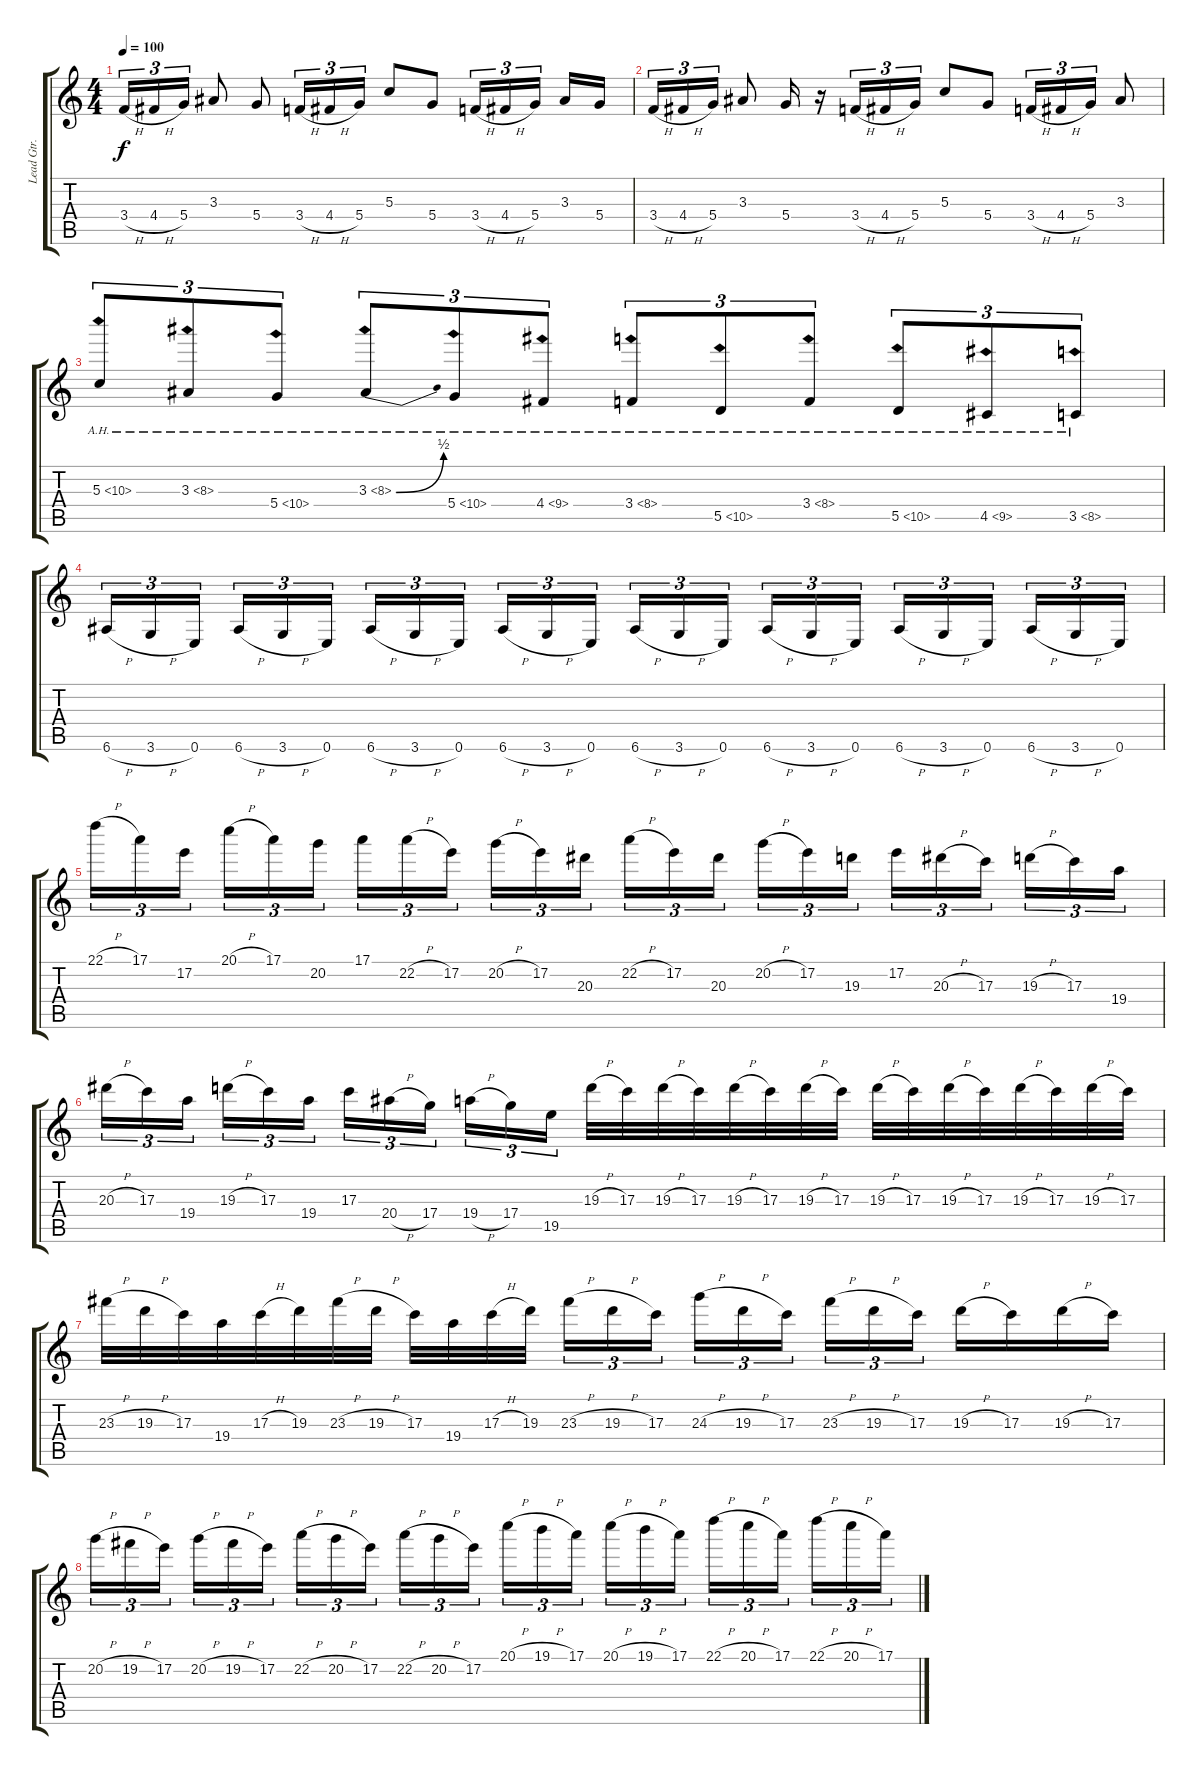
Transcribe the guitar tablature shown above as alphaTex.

\track ("Lead Gtr." "Lead Gtr.") {instrument overdrivenguitar}
\staff {score tabs}
\tuning (E4 B3 G3 D3 A2 E2) {hide}
\ts (4 4)
\tempo 100
\clef g2
\ks c
3.4{h}.16{tu (3 2) dy f} 4.4{h}.16{tu (3 2)} 5.4.16{tu (3 2)} 3.3.8 5.4.8 3.4{h}.16{tu (3 2)} 4.4{h}.16{tu (3 2)} 5.4.16{tu (3 2)} 5.3.8 5.4.8 3.4{h}.16{tu (3 2)} 4.4{h}.16{tu (3 2)} 5.4.16{tu (3 2)} 3.3.16 5.4.16 |
3.4{h}.16{tu (3 2)} 4.4{h}.16{tu (3 2)} 5.4.16{tu (3 2)} 3.3.8 5.4.16 r.16 3.4{h}.16{tu (3 2)} 4.4{h}.16{tu (3 2)} 5.4.16{tu (3 2)} 5.3.8 5.4.8 3.4{h}.16{tu (3 2)} 4.4{h}.16{tu (3 2)} 5.4.16{tu (3 2)} 3.3.8 |
5.3{ah 5}.8{tu (3 2)} 3.3{ah 5}.8{tu (3 2)} 5.4{ah 5}.8{tu (3 2)} 3.3{be (bend 0 0 60 2) ah 5}.8{tu (3 2)} 5.4{ah 5}.8{tu (3 2)} 4.4{ah 5}.8{tu (3 2)} 3.4{ah 5}.8{tu (3 2)} 5.5{ah 5}.8{tu (3 2)} 3.4{ah 5}.8{tu (3 2)} 5.5{ah 5}.8{tu (3 2)} 4.5{ah 5}.8{tu (3 2)} 3.5{ah 5}.8{tu (3 2)} |
6.6{h}.16{tu (3 2)} 3.6{h}.16{tu (3 2)} 0.6.16{tu (3 2)} 6.6{h}.16{tu (3 2)} 3.6{h}.16{tu (3 2)} 0.6.16{tu (3 2)} 6.6{h}.16{tu (3 2)} 3.6{h}.16{tu (3 2)} 0.6.16{tu (3 2)} 6.6{h}.16{tu (3 2)} 3.6{h}.16{tu (3 2)} 0.6.16{tu (3 2)} 6.6{h}.16{tu (3 2)} 3.6{h}.16{tu (3 2)} 0.6.16{tu (3 2)} 6.6{h}.16{tu (3 2)} 3.6{h}.16{tu (3 2)} 0.6.16{tu (3 2)} 6.6{h}.16{tu (3 2)} 3.6{h}.16{tu (3 2)} 0.6.16{tu (3 2)} 6.6{h}.16{tu (3 2)} 3.6{h}.16{tu (3 2)} 0.6.16{tu (3 2)} |
22.1{h}.16{tu (3 2)} 17.1.16{tu (3 2)} 17.2.16{tu (3 2)} 20.1{h}.16{tu (3 2)} 17.1.16{tu (3 2)} 20.2.16{tu (3 2)} 17.1.16{tu (3 2)} 22.2{h}.16{tu (3 2)} 17.2.16{tu (3 2)} 20.2{h}.16{tu (3 2)} 17.2.16{tu (3 2)} 20.3.16{tu (3 2)} 22.2{h}.16{tu (3 2)} 17.2.16{tu (3 2)} 20.3.16{tu (3 2)} 20.2{h}.16{tu (3 2)} 17.2.16{tu (3 2)} 19.3.16{tu (3 2)} 17.2.16{tu (3 2)} 20.3{h}.16{tu (3 2)} 17.3.16{tu (3 2)} 19.3{h}.16{tu (3 2)} 17.3.16{tu (3 2)} 19.4.16{tu (3 2)} |
20.3{h}.16{tu (3 2)} 17.3.16{tu (3 2)} 19.4.16{tu (3 2)} 19.3{h}.16{tu (3 2)} 17.3.16{tu (3 2)} 19.4.16{tu (3 2)} 17.3.16{tu (3 2)} 20.4{h}.16{tu (3 2)} 17.4.16{tu (3 2)} 19.4{h}.16{tu (3 2)} 17.4.16{tu (3 2)} 19.5.16{tu (3 2)} 19.3{h}.32 17.3.32 19.3{h}.32 17.3.32 19.3{h}.32 17.3.32 19.3{h}.32 17.3.32 19.3{h}.32 17.3.32 19.3{h}.32 17.3.32 19.3{h}.32 17.3.32 19.3{h}.32 17.3.32 |
23.3{h}.32 19.3{h}.32 17.3.32 19.4.32 17.3{h}.32 19.3.32 23.3{h}.32 19.3{h}.32 17.3.32 19.4.32 17.3{h}.32 19.3.32 23.3{h}.16{tu (3 2)} 19.3{h}.16{tu (3 2)} 17.3.16{tu (3 2)} 24.3{h}.16{tu (3 2)} 19.3{h}.16{tu (3 2)} 17.3.16{tu (3 2)} 23.3{h}.16{tu (3 2)} 19.3{h}.16{tu (3 2)} 17.3.16{tu (3 2)} 19.3{h}.16 17.3.16 19.3{h}.16 17.3.16 |
20.2{h}.16{tu (3 2)} 19.2{h}.16{tu (3 2)} 17.2.16{tu (3 2)} 20.2{h}.16{tu (3 2)} 19.2{h}.16{tu (3 2)} 17.2.16{tu (3 2)} 22.2{h}.16{tu (3 2)} 20.2{h}.16{tu (3 2)} 17.2.16{tu (3 2)} 22.2{h}.16{tu (3 2)} 20.2{h}.16{tu (3 2)} 17.2.16{tu (3 2)} 20.1{h}.16{tu (3 2)} 19.1{h}.16{tu (3 2)} 17.1.16{tu (3 2)} 20.1{h}.16{tu (3 2)} 19.1{h}.16{tu (3 2)} 17.1.16{tu (3 2)} 22.1{h}.16{tu (3 2)} 20.1{h}.16{tu (3 2)} 17.1.16{tu (3 2)} 22.1{h}.16{tu (3 2)} 20.1{h}.16{tu (3 2)} 17.1.16{tu (3 2)}
